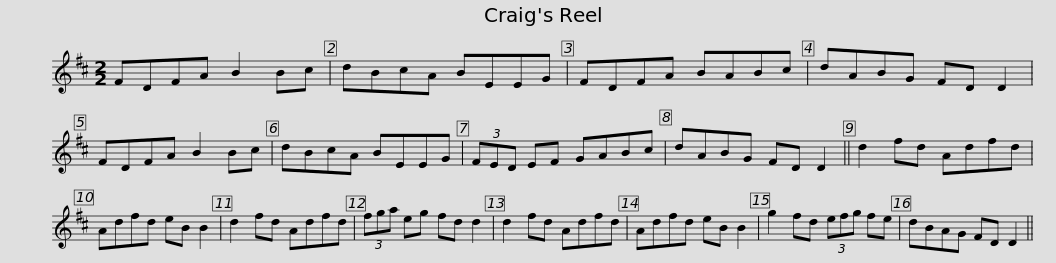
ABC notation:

X:1
L:1/8
M:2/2
I:linebreak $
K:D
V:1 treble
V:1
 FDFA B2 Bc | dBcA BEEG | FDFA BABc | dABG FD D2 | FDFA B2 Bc | %5
 dBcA BEEG |$ (3FED EF GABc | dABG FD D2 || d2 fd Adfd | Adfd eB B2 | %10
 d2 fd Adfd | (3fga eg fd d2 |$ d2 fd Adfd | Adfd eB B2 | g2 fd (3efg fe | %15
 dBAG FD D2 || %16
